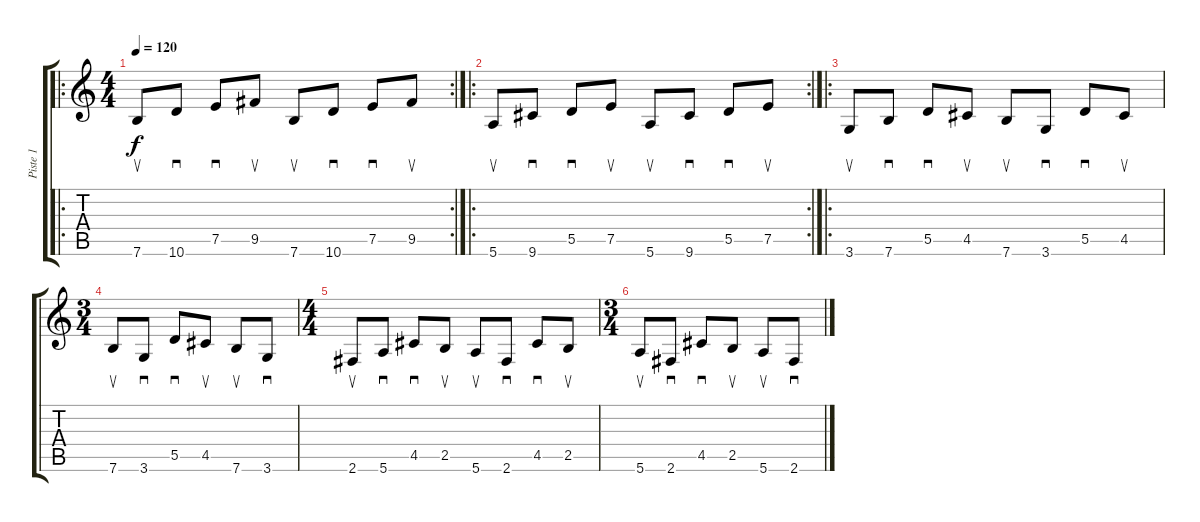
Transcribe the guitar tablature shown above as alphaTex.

\track ("Piste 1" "Piste 1") {instrument overdrivenguitar}
\staff {score tabs}
\tuning (E4 B3 G3 D3 A2 E2) {hide}
\ro
\rc 2
\ts (4 4)
\tempo 120
\clef g2
\ks c
7.6.8{su dy f instrument overdrivenguitar} 10.6.8{sd} 7.5.8{sd} 9.5.8{su} 7.6.8{su} 10.6.8{sd} 7.5.8{sd} 9.5.8{su} |
\ro
\rc 2
5.6.8{su} 9.6.8{sd} 5.5.8{sd} 7.5.8{su} 5.6.8{su} 9.6.8{sd} 5.5.8{sd} 7.5.8{su} |
\ro
3.6.8{su} 7.6.8{sd} 5.5.8{sd} 4.5.8{su} 7.6.8{su} 3.6.8{sd} 5.5.8{sd} 4.5.8{su} |
\ts (3 4)
7.6.8{su} 3.6.8{sd} 5.5.8{sd} 4.5.8{su} 7.6.8{su} 3.6.8{sd} |
\ts (4 4)
2.6.8{su} 5.6.8{sd} 4.5.8{sd} 2.5.8{su} 5.6.8{su} 2.6.8{sd} 4.5.8{sd} 2.5.8{su} |
\ts (3 4)
5.6.8{su} 2.6.8{sd} 4.5.8{sd} 2.5.8{su} 5.6.8{su} 2.6.8{sd}
